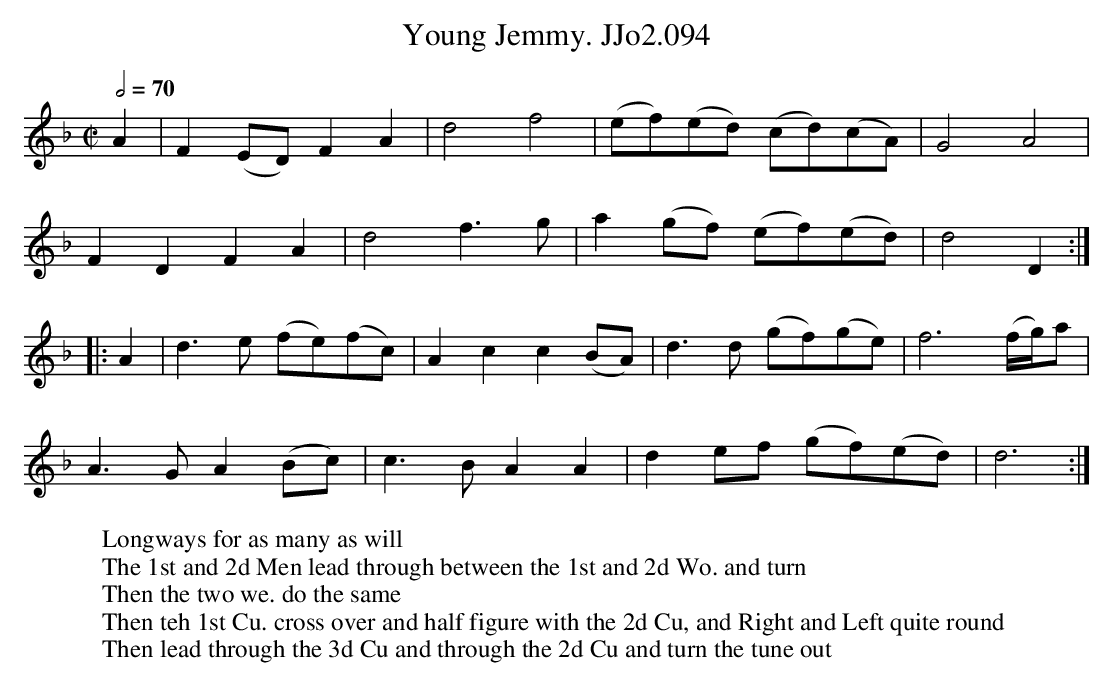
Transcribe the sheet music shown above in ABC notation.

X:1
T:Young Jemmy. JJo2.094
W:Longways for as many as will
M:C|
L:1/4
Q:1/2=70
K:DM
A | F(E/D/) FA | d2 f2 | (e/f/)(e/d/) (c/d/)(c/A/) | G2 A2 |
FDFA | d2 f>g | a (g/f/) (e/f/)(e/d/) | d2 D :|
|: A|d>e (f/e/)(f/c/) | Acc(B/A/) | d>d (g/f/)(g/e/) | f3 (f//2g//2)a/ |
A>GA (B/c/) | c>BAA | d e/f/ (g/f/)(e/d/) | d3 :|
W:The 1st and 2d Men lead through between the 1st and 2d Wo. and turn
W:Then the two we. do the same
W:Then teh 1st Cu. cross over and half figure with the 2d Cu, and Right and Left quite round
W:Then lead through the 3d Cu and through the 2d Cu and turn the tune out
